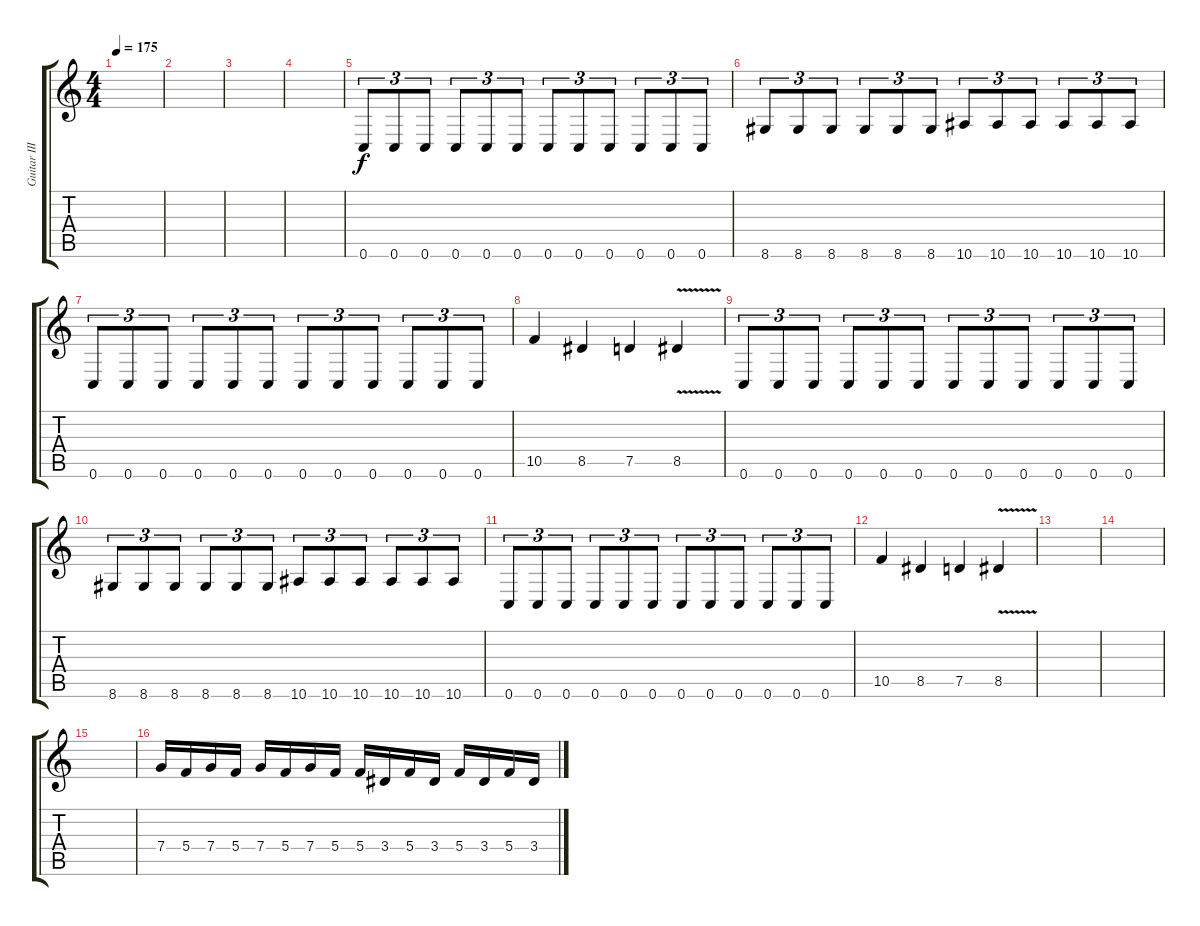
\track ("Guitar III" "Guitar III") {instrument distortionguitar}
\staff {score tabs}
\tuning (D4 A3 F3 C3 G2 C2) {hide}
\ts (4 4)
\tempo 175
\clef g2
\ks c
|
|
|
|
0.6.8{tu (3 2) volume 13 instrument distortionguitar} 0.6.8{tu (3 2)} 0.6.8{tu (3 2)} 0.6.8{tu (3 2)} 0.6.8{tu (3 2)} 0.6.8{tu (3 2)} 0.6.8{tu (3 2)} 0.6.8{tu (3 2)} 0.6.8{tu (3 2)} 0.6.8{tu (3 2)} 0.6.8{tu (3 2)} 0.6.8{tu (3 2)} |
8.6.8{tu (3 2)} 8.6.8{tu (3 2)} 8.6.8{tu (3 2)} 8.6.8{tu (3 2)} 8.6.8{tu (3 2)} 8.6.8{tu (3 2)} 10.6.8{tu (3 2)} 10.6.8{tu (3 2)} 10.6.8{tu (3 2)} 10.6.8{tu (3 2)} 10.6.8{tu (3 2)} 10.6.8{tu (3 2)} |
0.6.8{tu (3 2)} 0.6.8{tu (3 2)} 0.6.8{tu (3 2)} 0.6.8{tu (3 2)} 0.6.8{tu (3 2)} 0.6.8{tu (3 2)} 0.6.8{tu (3 2)} 0.6.8{tu (3 2)} 0.6.8{tu (3 2)} 0.6.8{tu (3 2)} 0.6.8{tu (3 2)} 0.6.8{tu (3 2)} |
10.5.4 8.5.4 7.5.4 8.5{v}.4 |
0.6.8{tu (3 2)} 0.6.8{tu (3 2)} 0.6.8{tu (3 2)} 0.6.8{tu (3 2)} 0.6.8{tu (3 2)} 0.6.8{tu (3 2)} 0.6.8{tu (3 2)} 0.6.8{tu (3 2)} 0.6.8{tu (3 2)} 0.6.8{tu (3 2)} 0.6.8{tu (3 2)} 0.6.8{tu (3 2)} |
8.6.8{tu (3 2)} 8.6.8{tu (3 2)} 8.6.8{tu (3 2)} 8.6.8{tu (3 2)} 8.6.8{tu (3 2)} 8.6.8{tu (3 2)} 10.6.8{tu (3 2)} 10.6.8{tu (3 2)} 10.6.8{tu (3 2)} 10.6.8{tu (3 2)} 10.6.8{tu (3 2)} 10.6.8{tu (3 2)} |
0.6.8{tu (3 2)} 0.6.8{tu (3 2)} 0.6.8{tu (3 2)} 0.6.8{tu (3 2)} 0.6.8{tu (3 2)} 0.6.8{tu (3 2)} 0.6.8{tu (3 2)} 0.6.8{tu (3 2)} 0.6.8{tu (3 2)} 0.6.8{tu (3 2)} 0.6.8{tu (3 2)} 0.6.8{tu (3 2)} |
10.5.4 8.5.4 7.5.4 8.5{v}.4 |
|
|
|
7.4.16 5.4.16 7.4.16 5.4.16 7.4.16 5.4.16 7.4.16 5.4.16 5.4.16 3.4.16 5.4.16 3.4.16 5.4.16 3.4.16 5.4.16 3.4.16
